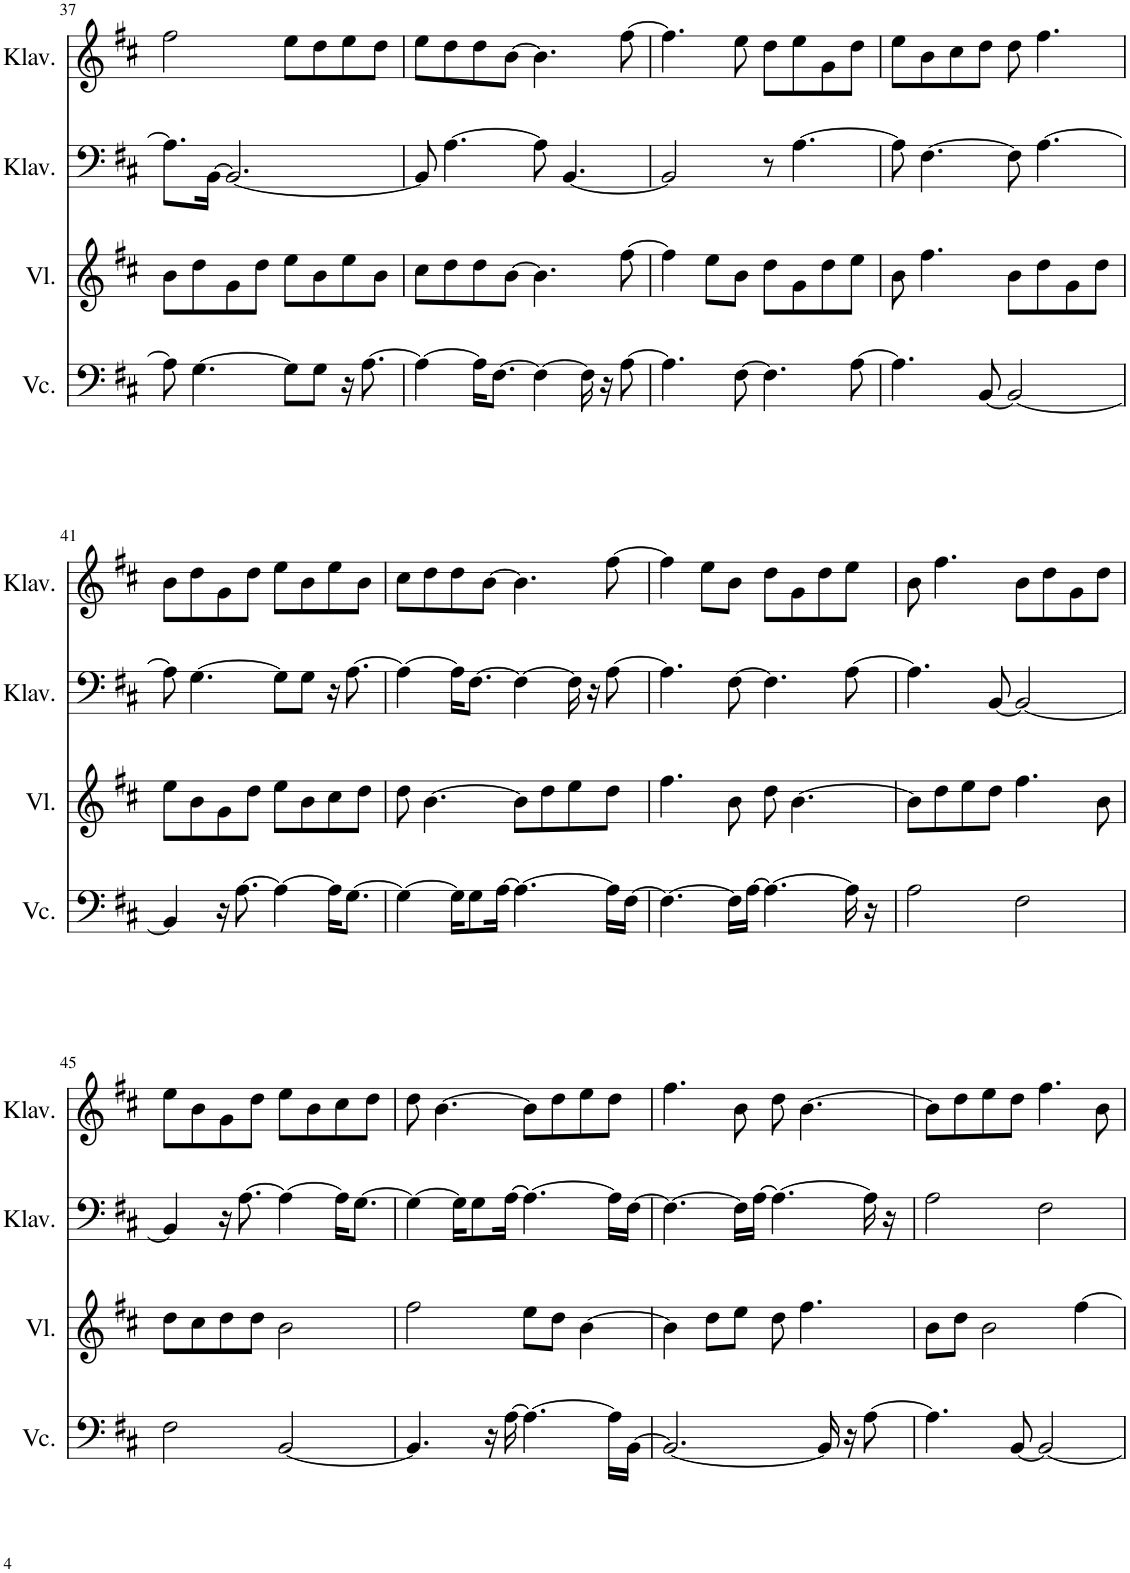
**kern	**kern	**kern	**kern
*part4	*part3	*part2	*part1
*staff4	*staff3	*staff2	*staff1
*I"Violoncello	*I"Violine	*I"Klavier	*I"Klavier
*I'Vc.	*I'Vl.	*I'Klav.	*I'Klav.
!!LO:PB:g=z
*clefF4	*clefG2	*clefF4	*clefG2
*k[f#c#]	*k[f#c#]	*k[f#c#]	*k[f#c#]
*M4/4	*M4/4	*M4/4	*M4/4
=37	=37	=37	=37
8A\]	8b\L	8.A\L]	2ff#\
[4.G\	8dd\	.	.
.	.	[16BB\Jk	.
.	8g\	2.BB/_	.
.	8dd\J	.	.
8G\L]	8ee\L	.	8ee\L
8G\J	8b\	.	8dd\
16r	8ee\	.	8ee\
[8.A\	.	.	.
.	8b\J	.	8dd\J
=38	=38	=38	=38
4A\_	8cc#\L	8BB/]	8ee\L
.	8dd\	[4.A\	8dd\
16A\KL]	8dd\	.	8dd\
[8.F#\J	.	.	.
.	[8b\J	.	[8b\J
4F#\_	4.b\]	8A\]	4.b\]
.	.	[4.BB/	.
16F#\]	.	.	.
16r	.	.	.
[8A\	[8ff#\	.	[8ff#\
=39	=39	=39	=39
4.A\]	4ff#\]	2BB/]	4.ff#\]
.	8ee\L	.	.
[8F#\	8b\J	.	8ee\
4.F#\]	8dd\L	8r	8dd\L
.	8g\	[4.A\	8ee\
.	8dd\	.	8g\
[8A\	8ee\J	.	8dd\J
=40	=40	=40	=40
4.A\]	8b\	8A\]	8ee\L
.	4.ff#\	[4.F#\	8b\
.	.	.	8cc#\
[8BB/	.	.	8dd\J
2BB/_	8b\L	8F#\]	8dd\
.	8dd\	[4.A\	4.ff#\
.	8g\	.	.
.	8dd\J	.	.
!!LO:LB:g=z
=41	=41	=41	=41
4BB/]	8ee\L	8A\]	8b\L
.	8b\	[4.G\	8dd\
16r	8g\	.	8g\
[8.A\	.	.	.
.	8dd\J	.	8dd\J
4A\_	8ee\L	8G\L]	8ee\L
.	8b\	8G\J	8b\
16A\KL]	8cc#\	16r	8ee\
[8.G\J	.	[8.A\	.
.	8dd\J	.	8b\J
=42	=42	=42	=42
4G\_	8dd\	4A\_	8cc#\L
.	[4.b\	.	8dd\
16G\KL]	.	16A\KL]	8dd\
8G\	.	[8.F#\J	.
.	.	.	[8b\J
[16A\Jk	.	.	.
4.A\_	8b\L]	4F#\_	4.b\]
.	8dd\	.	.
.	8ee\	16F#\]	.
.	.	16r	.
16A\LL]	8dd\J	[8A\	[8ff#\
[16F#\JJ	.	.	.
=43	=43	=43	=43
4.F#\_	4.ff#\	4.A\]	4ff#\]
.	.	.	8ee\L
16F#\LL]	8b\	[8F#\	8b\J
[16A\JJ	.	.	.
4.A\_	8dd\	4.F#\]	8dd\L
.	[4.b\	.	8g\
.	.	.	8dd\
16A\]	.	[8A\	8ee\J
16r	.	.	.
=44	=44	=44	=44
2A\	8b\L]	4.A\]	8b\
.	8dd\	.	4.ff#\
.	8ee\	.	.
.	8dd\J	[8BB/	.
2F#\	4.ff#\	2BB/_	8b\L
.	.	.	8dd\
.	.	.	8g\
.	8b\	.	8dd\J
!!LO:LB:g=z
=45	=45	=45	=45
2F#\	8dd\L	4BB/]	8ee\L
.	8cc#\	.	8b\
.	8dd\	16r	8g\
.	.	[8.A\	.
.	8dd\J	.	8dd\J
[2BB/	2b\	4A\_	8ee\L
.	.	.	8b\
.	.	16A\KL]	8cc#\
.	.	[8.G\J	.
.	.	.	8dd\J
=46	=46	=46	=46
4.BB/]	2ff#\	4G\_	8dd\
.	.	.	[4.b\
.	.	16G\KL]	.
.	.	8G\	.
16r	.	.	.
[16A\	.	[16A\Jk	.
4.A\_	8ee\L	4.A\_	8b\L]
.	8dd\J	.	8dd\
.	[4b\	.	8ee\
16A\LL]	.	16A\LL]	8dd\J
[16BB\JJ	.	[16F#\JJ	.
=47	=47	=47	=47
2.BB/_	4b\]	4.F#\_	4.ff#\
.	8dd\L	.	.
.	8ee\J	16F#\LL]	8b\
.	.	[16A\JJ	.
.	8dd\	4.A\_	8dd\
.	4.ff#\	.	[4.b\
16BB/]	.	.	.
16r	.	.	.
[8A\	.	16A\]	.
.	.	16r	.
=48	=48	=48	=48
4.A\]	8b\L	2A\	8b\L]
.	8dd\J	.	8dd\
.	2b\	.	8ee\
[8BB/	.	.	8dd\J
2BB/_	.	2F#\	4.ff#\
.	[4ff#\	.	.
.	.	.	8b\
=	=	=	=
*-	*-	*-	*-
